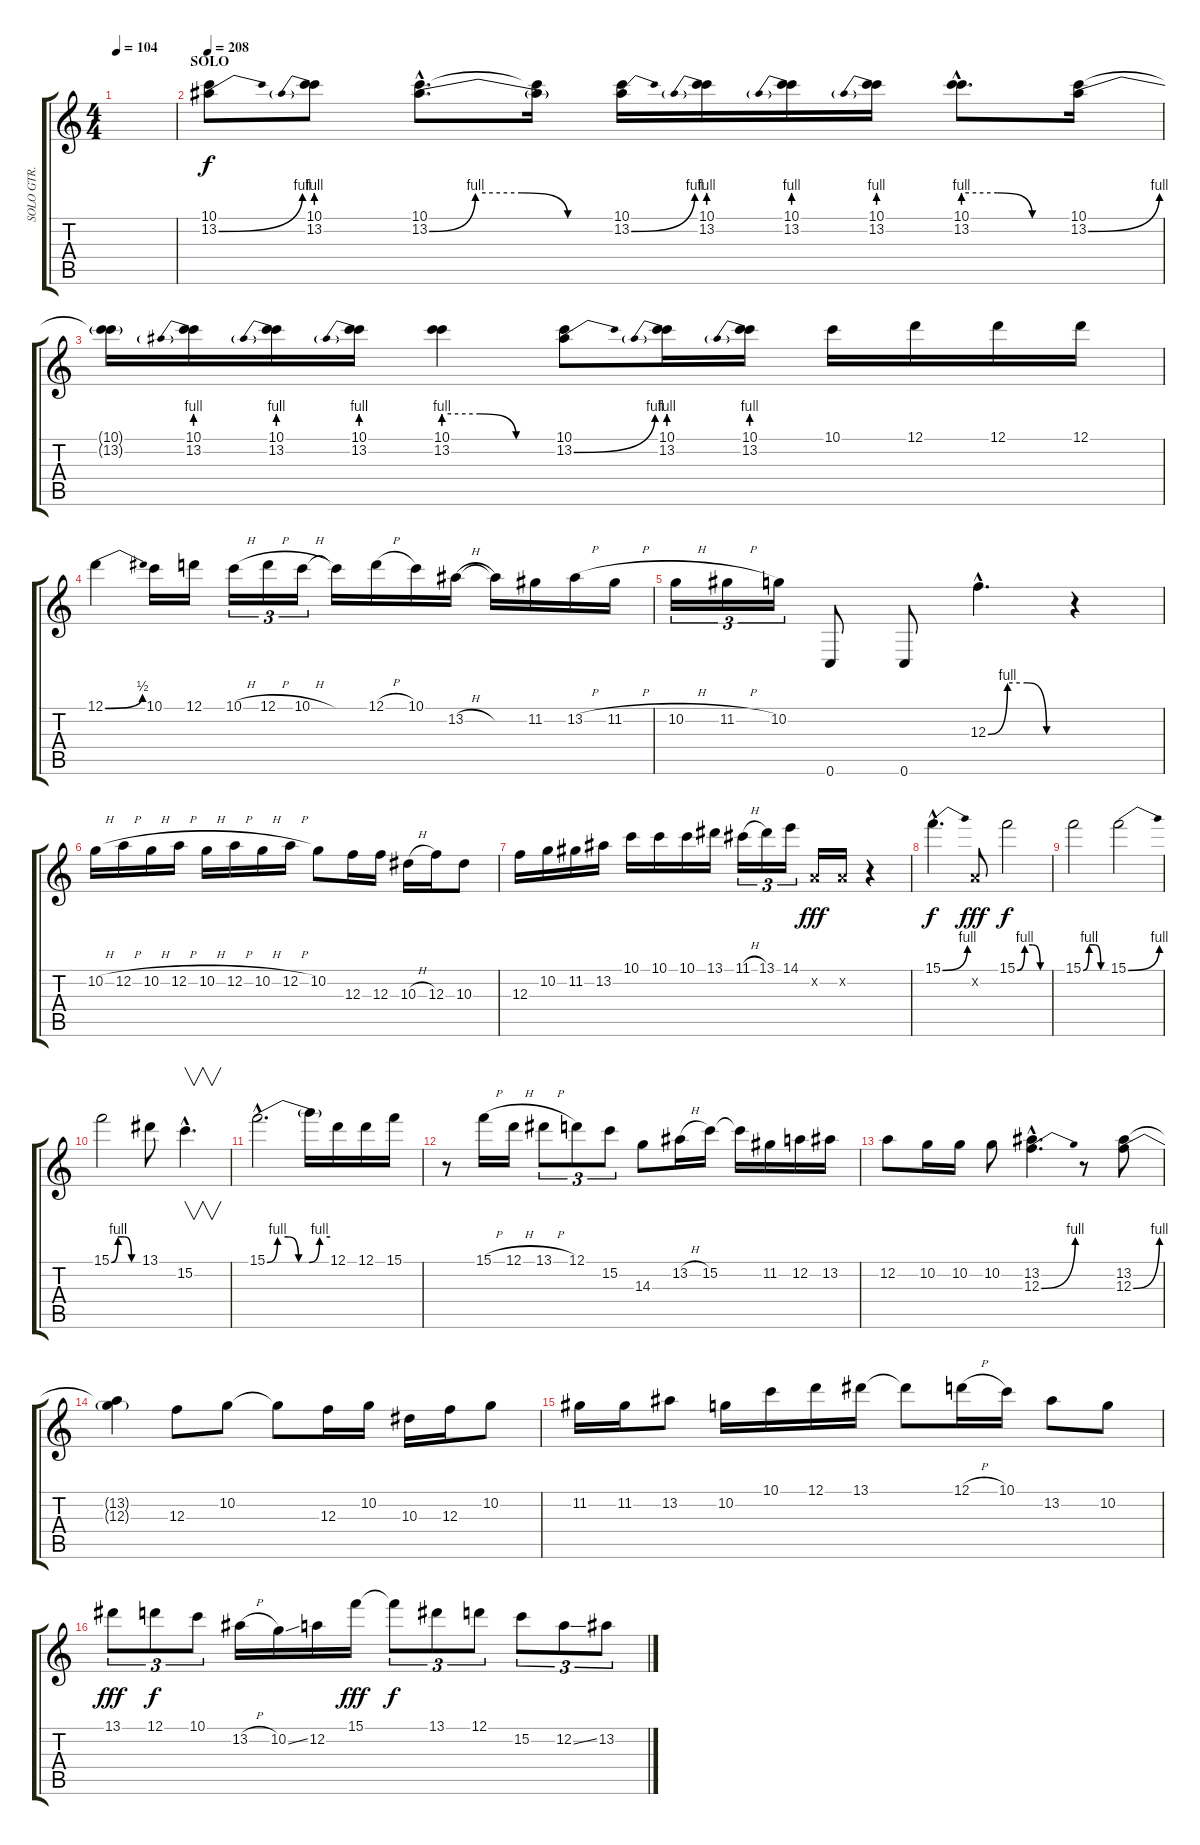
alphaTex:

\track ("SOLO GTR." "SOLO GTR.") {instrument distortionguitar}
\staff {score tabs}
\tuning (D4 A3 F3 C3 G2 C2) {hide}
\ts (4 4)
\tempo 104
\clef g2
\ks c
|
\section ("" "SOLO")
\tempo 208
(10.1 13.2{be (bend 0 0 60 4)}).8 (10.1 13.2{be (prebend 0 4 60 4)}).8 (10.1{hac} 13.2{be (custom 0 0 15 4 30 4 45 0 60 0) hac}).8{d} (10.1{t} 13.2{t}).16 (10.1 13.2{be (bend 0 0 60 4)}).16 (10.1 13.2{be (prebend 0 4 60 4)}).16 (10.1 13.2{be (prebend 0 4 60 4)}).16 (10.1 13.2{be (prebend 0 4 60 4)}).16 (10.1{hac} 13.2{be (custom 0 4 20 4 40 0 60 0) hac}).8{d} (10.1 13.2{be (bend 0 0 60 4)}).16 |
(10.1{t} 13.2{t}).16 (10.1 13.2{be (prebend 0 4 60 4)}).16 (10.1 13.2{be (prebend 0 4 60 4)}).16 (10.1 13.2{be (prebend 0 4 60 4)}).16 (10.1 13.2{be (custom 0 4 20 4 40 0 60 0)}).4 (10.1 13.2{be (bend 0 0 60 4)}).8 (10.1 13.2{be (prebend 0 4 60 4)}).16 (10.1 13.2{be (prebend 0 4 60 4)}).16 10.1.16 12.1.16 12.1.16 12.1.16 |
12.1{be (bend 0 0 60 2)}.4 10.1.16 12.1.16 10.1{h}.16{tu (3 2)} 12.1{h}.16{tu (3 2)} 10.1{h}.16{tu (3 2)} 10.1{t}.16 12.1{h}.16 10.1.16 13.2{h}.16 13.2{t}.16 11.2.16 13.2{h}.16 11.2{h}.16 |
10.2{h}.16{tu (3 2)} 11.2{h}.16{tu (3 2)} 10.2.16{tu (3 2)} 0.6.8 0.6.8 12.3{be (custom 0 0 15 4 30 4 45 0 60 0) hac}.4{d} r.4 |
10.2{h}.16 12.2{h}.16 10.2{h}.16 12.2{h}.16 10.2{h}.16 12.2{h}.16 10.2{h}.16 12.2{h}.16 10.2.8 12.3.16 12.3.16 10.3{h}.16 12.3.16 10.3.8 |
12.3.16 10.2.16 11.2.16 13.2.16 10.1.16 10.1.16 10.1.16 13.1.16 11.1{h}.16{tu (3 2)} 13.1.16{tu (3 2)} 14.1.16{tu (3 2)} 0.2{x}.16{dy fff} 0.2{x}.16 r.4 |
15.1{be (bend 0 0 60 4) hac}.4{d dy f} 0.2{x}.8{dy fff} 15.1{be (custom 0 0 15 4 30 4 45 0 60 0)}.2{dy f} |
15.1{be (custom 0 0 15 4 30 4 45 0 60 0)}.2 15.1{be (bend 0 0 60 4)}.2 |
15.1{be (custom 0 0 15 4 30 4 45 0 60 0)}.2 13.1.8 15.2{hac}.4{v d} |
15.1{be (custom 0 0 10 4 20 4 30 0 40 0 50 4 60 4) hac}.2{d} 15.1{t}.16 12.1.16 12.1.16 15.1.16 |
r.8 15.1{h}.16 12.1{h}.16 13.1{h}.8{tu (3 2)} 12.1.8{tu (3 2)} 15.2.8{tu (3 2)} 14.3.8 13.2{h}.16 15.2.16 15.2{t}.16 11.2.16 12.2.16 13.2.16 |
12.2.8 10.2.16 10.2.16 10.2.8 (13.2{hac} 12.3{be (bend 0 0 60 4) hac}).4{d} r.8 (13.2 12.3{be (bend 0 0 60 4)}).8 |
(13.2{t} 12.3{t}).4 12.3.8 10.2.8 10.2{t}.8 12.3.16 10.2.16 10.3.16 12.3.16 10.2.8 |
11.2.16 11.2.16 13.2.8 10.2.16 10.1.16 12.1.16 13.1.16 13.1{t}.8 12.1{h}.16 10.1.16 13.2.8 10.2.8 |
13.1.8{tu (3 2) dy fff} 12.1.8{tu (3 2) dy f} 10.1.8{tu (3 2)} 13.2{h}.16 10.2{ss}.16 12.2.16 15.1.16{dy fff} 15.1{t}.8{tu (3 2) dy f} 13.1.8{tu (3 2)} 12.1.8{tu (3 2)} 15.2.8{tu (3 2)} 12.2{ss}.8{tu (3 2)} 13.2.8{tu (3 2)}
